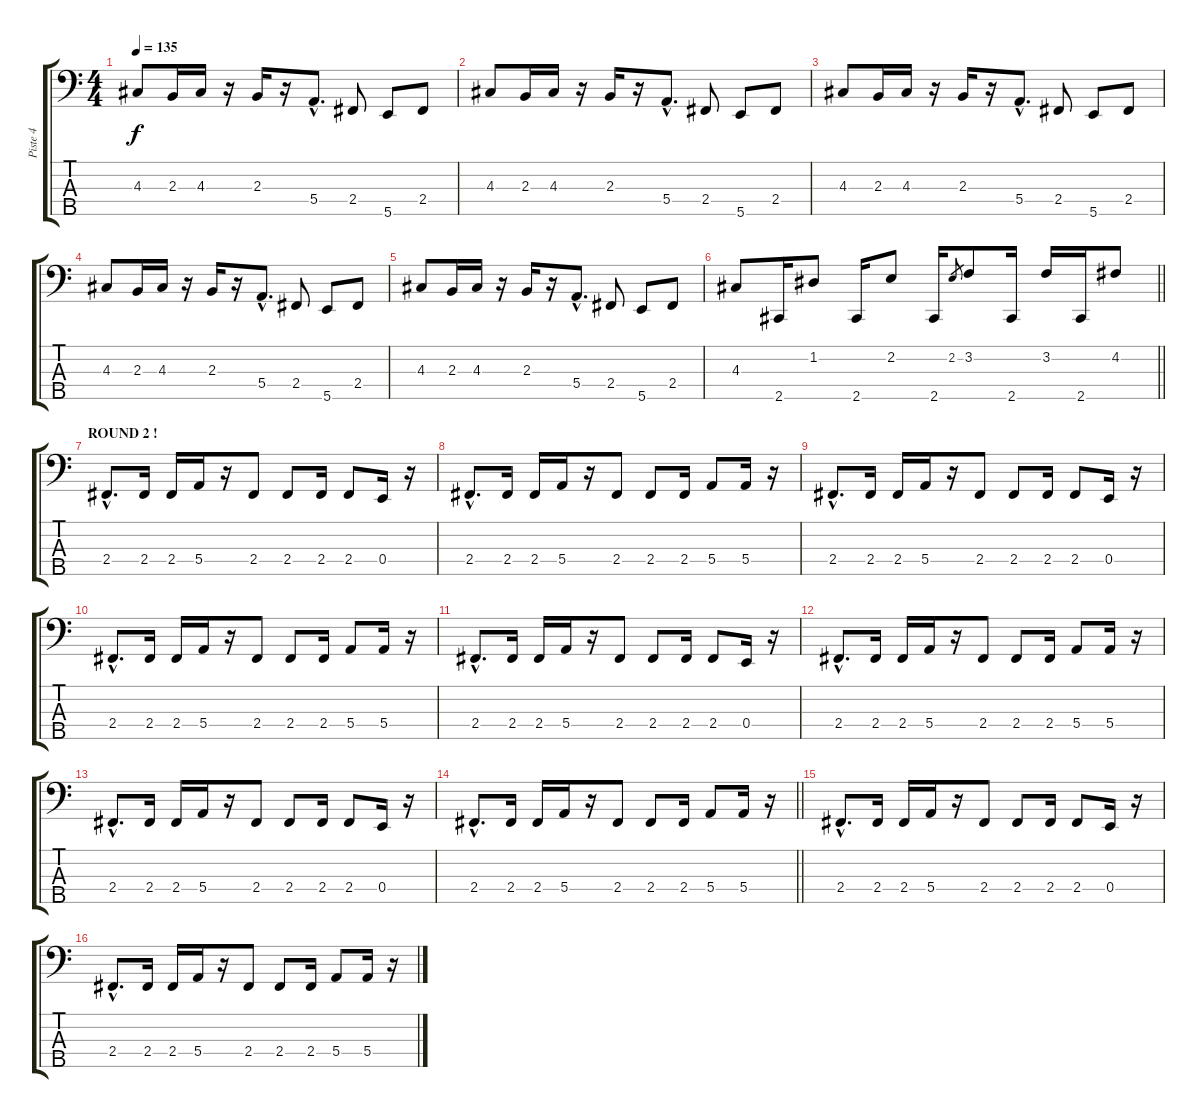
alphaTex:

\track ("Piste 4" "Piste 4") {instrument electricbassfinger}
\staff {score tabs}
\tuning (G2 D2 A1 E1 B0) {hide}
\ts (4 4)
\tempo 135
\clef f4
\ks c
4.3.8{dy f} 2.3.16 4.3.16 r.16 2.3.16 r.16 5.4{hac}.8{d} 2.4.8 5.5.8 2.4.8 |
4.3.8 2.3.16 4.3.16 r.16 2.3.16 r.16 5.4{hac}.8{d} 2.4.8 5.5.8 2.4.8 |
4.3.8 2.3.16 4.3.16 r.16 2.3.16 r.16 5.4{hac}.8{d} 2.4.8 5.5.8 2.4.8 |
4.3.8 2.3.16 4.3.16 r.16 2.3.16 r.16 5.4{hac}.8{d} 2.4.8 5.5.8 2.4.8 |
4.3.8 2.3.16 4.3.16 r.16 2.3.16 r.16 5.4{hac}.8{d} 2.4.8 5.5.8 2.4.8 |
\barLineRight lightlight
4.3.8 2.5.16 1.2.8 2.5.16 2.2.8 2.5.16 2.2.8{gr} 3.2.8 2.5.16 3.2.16 2.5.16 4.2.8 |
\section ("" "ROUND 2 !")
2.4{hac}.8{d} 2.4.16 2.4.16 5.4.16 r.16 2.4.8 2.4.8 2.4.16 2.4.8 0.4.16 r.16 |
2.4{hac}.8{d} 2.4.16 2.4.16 5.4.16 r.16 2.4.8 2.4.8 2.4.16 5.4.8 5.4.16 r.16 |
2.4{hac}.8{d} 2.4.16 2.4.16 5.4.16 r.16 2.4.8 2.4.8 2.4.16 2.4.8 0.4.16 r.16 |
2.4{hac}.8{d} 2.4.16 2.4.16 5.4.16 r.16 2.4.8 2.4.8 2.4.16 5.4.8 5.4.16 r.16 |
2.4{hac}.8{d} 2.4.16 2.4.16 5.4.16 r.16 2.4.8 2.4.8 2.4.16 2.4.8 0.4.16 r.16 |
2.4{hac}.8{d} 2.4.16 2.4.16 5.4.16 r.16 2.4.8 2.4.8 2.4.16 5.4.8 5.4.16 r.16 |
2.4{hac}.8{d} 2.4.16 2.4.16 5.4.16 r.16 2.4.8 2.4.8 2.4.16 2.4.8 0.4.16 r.16 |
\barLineRight lightlight
2.4{hac}.8{d} 2.4.16 2.4.16 5.4.16 r.16 2.4.8 2.4.8 2.4.16 5.4.8 5.4.16 r.16 |
2.4{hac}.8{d} 2.4.16 2.4.16 5.4.16 r.16 2.4.8 2.4.8 2.4.16 2.4.8 0.4.16 r.16 |
2.4{hac}.8{d} 2.4.16 2.4.16 5.4.16 r.16 2.4.8 2.4.8 2.4.16 5.4.8 5.4.16 r.16
